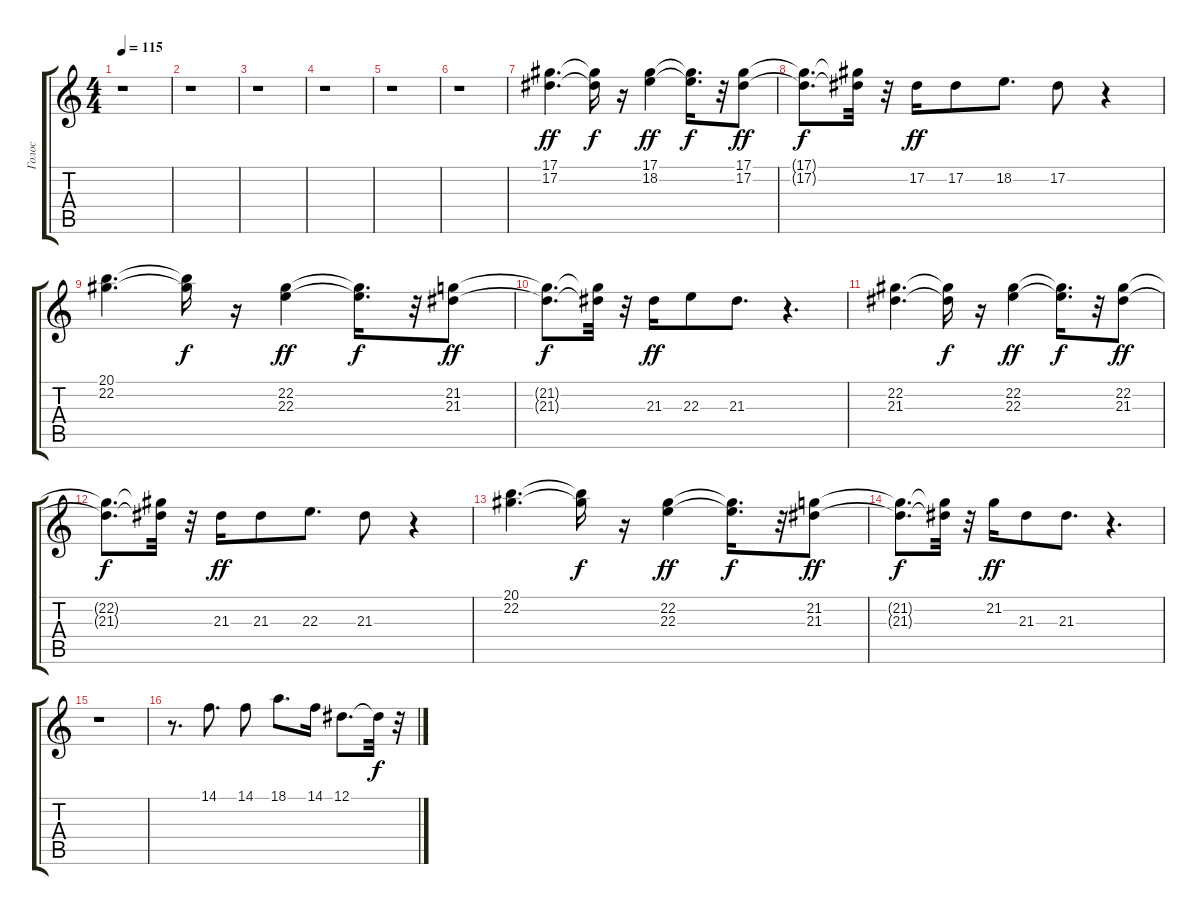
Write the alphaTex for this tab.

\track ("Голос" "Голос") {instrument acousticgrandpiano}
\staff {score tabs}
\tuning (Eb4 Bb3 Gb3 Db3 Ab2 Eb2) {hide}
\ts (4 4)
\tempo 115
\clef g2
\ks c
r.1{dy f} |
r.1 |
r.1 |
r.1 |
r.1 |
r.1 |
(17.1 17.2).4{d dy ff} (17.1{t} 17.2{t}).16{dy f} r.16 (17.1 18.2).4{dy ff} (17.1{t} 18.2{t}).16{d dy f} r.32 (17.1 17.2).8{dy ff} |
(17.1{t} 17.2{t}).8{d dy f} (17.1{t} 17.2{t}).32 r.32 17.2.16{dy ff} 17.2.8 18.2.8{d} 17.2.8 r.4 |
(20.1 22.2).4{d} (20.1{t} 22.2{t}).16{dy f} r.16 (22.2 22.3).4{dy ff} (22.2{t} 22.3{t}).16{d dy f} r.32 (21.2 21.3).8{dy ff} |
(21.2{t} 21.3{t}).8{d dy f} (21.2{t} 21.3{t}).32 r.32 21.3.16{dy ff} 22.3.8 21.3.8{d} r.4{d} |
(22.2 21.3).4{d} (22.2{t} 21.3{t}).16{dy f} r.16 (22.2 22.3).4{dy ff} (22.2{t} 22.3{t}).16{d dy f} r.32 (22.2 21.3).8{dy ff} |
(22.2{t} 21.3{t}).8{d dy f} (22.2{t} 21.3{t}).32 r.32 21.3.16{dy ff} 21.3.8 22.3.8{d} 21.3.8 r.4 |
(20.1 22.2).4{d} (20.1{t} 22.2{t}).16{dy f} r.16 (22.2 22.3).4{dy ff} (22.2{t} 22.3{t}).16{d dy f} r.32 (21.2 21.3).8{dy ff} |
(21.2{t} 21.3{t}).8{d dy f} (21.2{t} 21.3{t}).32 r.32 21.2.16{dy ff} 21.3.8 21.3.8{d} r.4{d} |
r.1 |
r.8{d} 14.1.8{d} 14.1.8 18.1.8{d} 14.1.16 12.1.8{d} 12.1{t}.32{dy f} r.32
